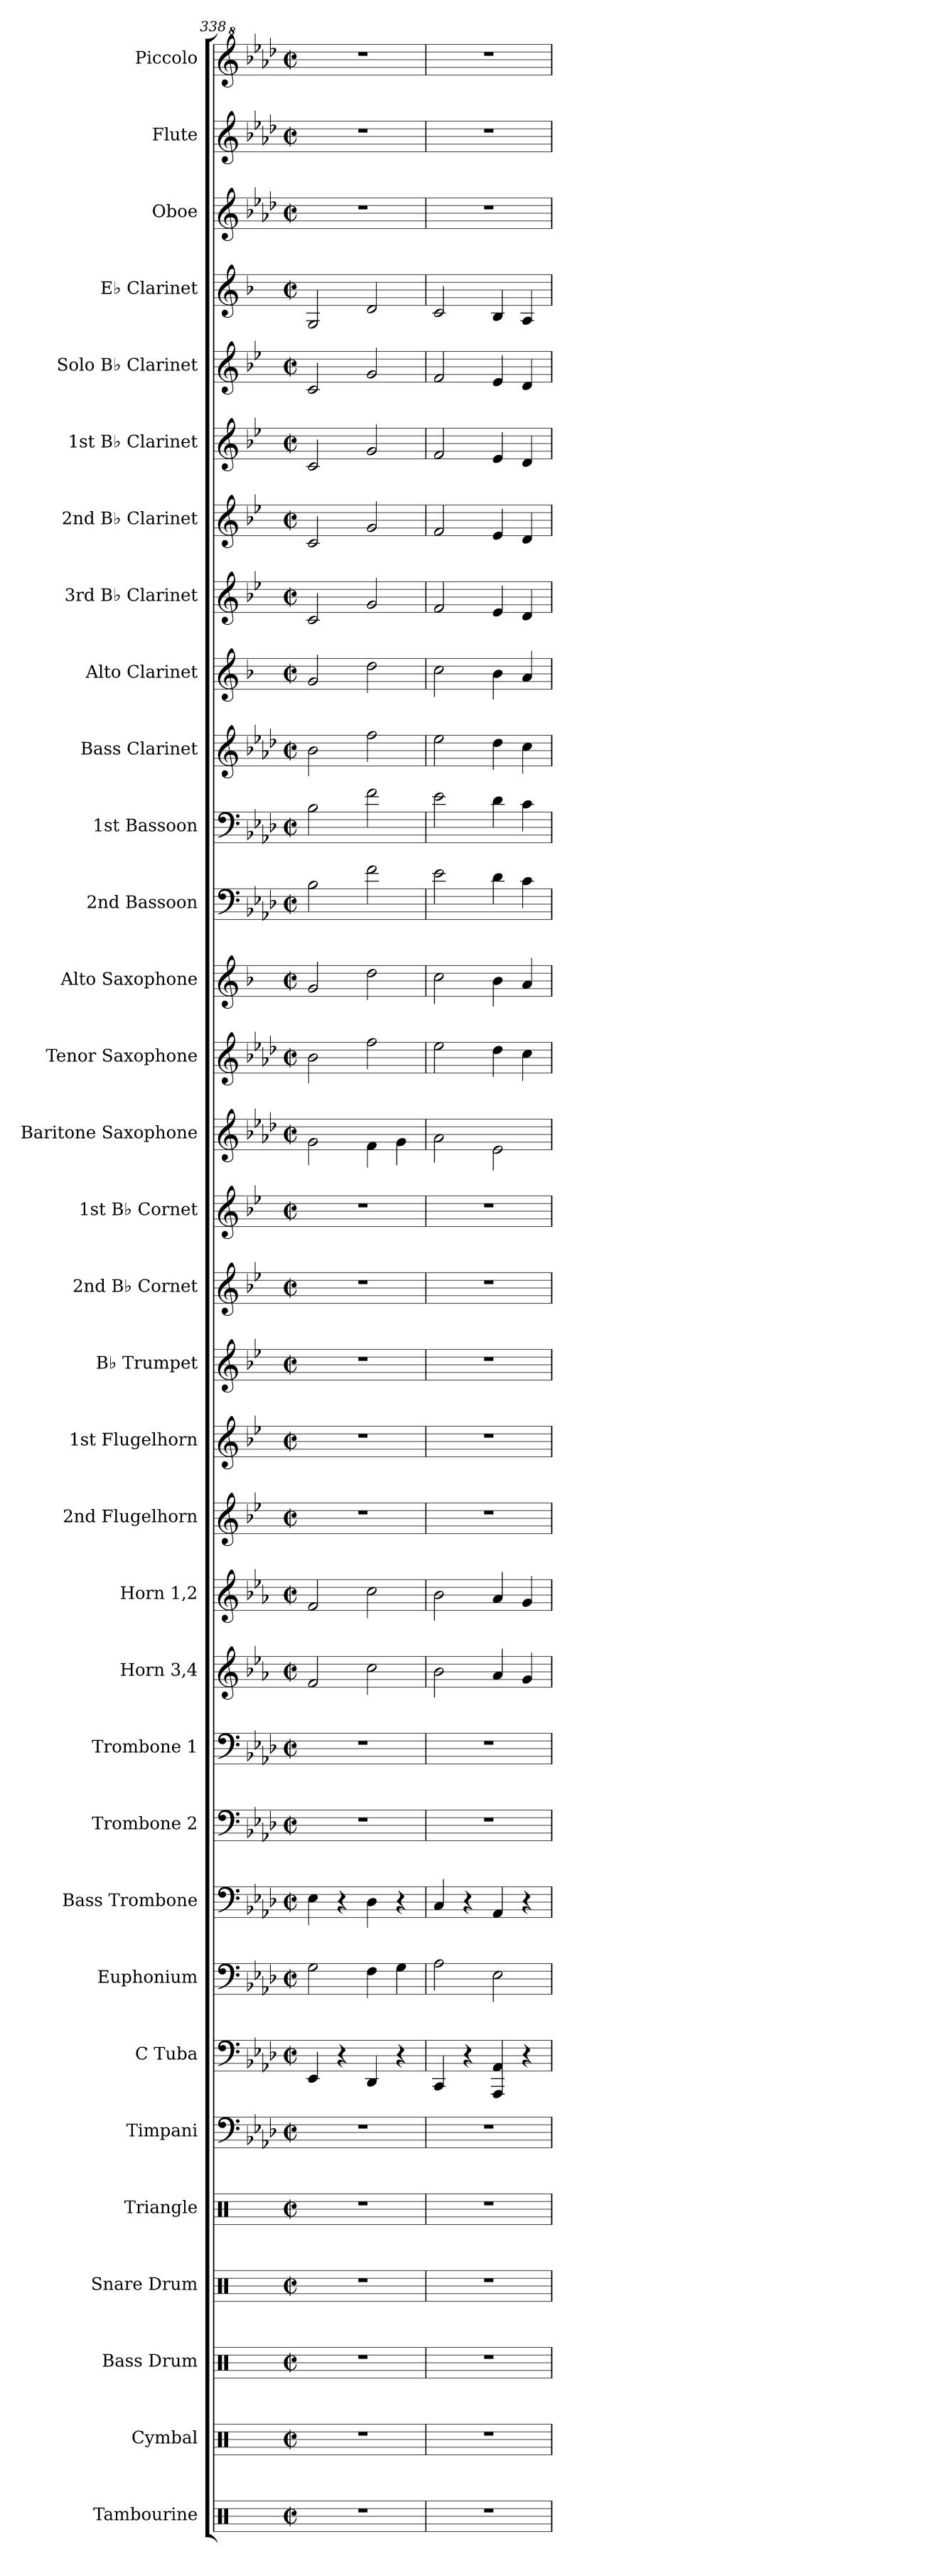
**kern	**kern	**kern	**kern	**kern	**kern	**kern	**kern	**kern	**kern	**kern	**kern	**kern	**kern	**kern	**kern	**kern	**kern	**kern	**kern	**kern	**kern	**kern	**kern	**kern	**kern	**kern	**kern	**kern	**kern	**kern	**kern	**kern
*part33	*part32	*part31	*part30	*part29	*part28	*part27	*part26	*part25	*part24	*part23	*part22	*part21	*part20	*part19	*part18	*part17	*part16	*part15	*part14	*part13	*part12	*part11	*part10	*part9	*part8	*part7	*part6	*part5	*part4	*part3	*part2	*part1
*staff33	*staff32	*staff31	*staff30	*staff29	*staff28	*staff27	*staff26	*staff25	*staff24	*staff23	*staff22	*staff21	*staff20	*staff19	*staff18	*staff17	*staff16	*staff15	*staff14	*staff13	*staff12	*staff11	*staff10	*staff9	*staff8	*staff7	*staff6	*staff5	*staff4	*staff3	*staff2	*staff1
*I"Tambourine	*I"Cymbal	*I"Bass Drum	*I"Snare Drum	*I"Triangle	*I"Timpani	*I"C Tuba	*I"Euphonium	*I"Bass Trombone	*I"Trombone 2	*I"Trombone 1	*I"Horn 3,4	*I"Horn 1,2	*I"2nd Flugelhorn	*I"1st Flugelhorn	*I"B♭ Trumpet	*I"2nd B♭ Cornet	*I"1st B♭ Cornet	*I"Baritone Saxophone	*I"Tenor Saxophone	*I"Alto Saxophone	*I"2nd Bassoon	*I"1st Bassoon	*I"Bass Clarinet	*I"Alto Clarinet	*I"3rd B♭ Clarinet	*I"2nd B♭ Clarinet	*I"1st B♭ Clarinet	*I"Solo B♭ Clarinet	*I"E♭ Clarinet	*I"Oboe	*I"Flute	*I"Piccolo
*I'Tamb.	*I'Cym.	*I'B. Dr.	*I'Sn. Dr.	*I'Trgl.	*I'Timp.	*I'C Tu.	*I'Eu.	*I'B. Trb.	*I'Trb. 2	*I'Trb. 1	*I'Hn. 3,4	*I'Hn. 1,2	*I'2nd Flghn.	*I'1st Flghn.	*I'B♭ Tpt.	*I'2nd B♭ Cnt.	*I'1st B♭ Cnt.	*I'Bar. Sax.	*I'T. Sax.	*I'A. Sax.	*I'2nd Bsn.	*I'1st Bsn.	*I'B. Cl.	*I'A. Cl.	*I'3rd B♭ Cl.	*I'2nd B♭ Cl.	*I'1st B♭ Cl.	*I'Solo B♭ Cl.	*I'E♭ Cl.	*I'Ob.	*I'Fl.	*I'Picc.
*clefX	*clefX	*clefX	*clefX	*clefX	*clefF4	*clefF4	*clefF4	*clefF4	*clefF4	*clefF4	*clefG2	*clefG2	*clefG2	*clefG2	*clefG2	*clefG2	*clefG2	*clefG2	*clefG2	*clefG2	*clefF4	*clefF4	*clefG2	*clefG2	*clefG2	*clefG2	*clefG2	*clefG2	*clefG2	*clefG2	*clefG2	*clefG^2
*	*	*	*	*	*	*	*	*	*	*	*ITrd4c7	*ITrd4c7	*ITrd1c2	*ITrd1c2	*ITrd1c2	*ITrd1c2	*ITrd1c2	*ITrd12c21	*ITrd8c14	*ITrd5c9	*	*	*ITrd8c14	*ITrd5c9	*ITrd1c2	*ITrd1c2	*ITrd1c2	*ITrd1c2	*ITrd-2c-3	*	*	*ITrd-7c-12
*k[]	*k[]	*k[]	*k[]	*k[]	*k[b-e-a-d-]	*k[b-e-a-d-]	*k[b-e-a-d-]	*k[b-e-a-d-]	*k[b-e-a-d-]	*k[b-e-a-d-]	*k[b-e-a-d-]	*k[b-e-a-d-]	*k[b-e-a-d-]	*k[b-e-a-d-]	*k[b-e-a-d-]	*k[b-e-a-d-]	*k[b-e-a-d-]	*k[b-e-a-d-]	*k[b-e-a-d-]	*k[b-e-a-d-]	*k[b-e-a-d-]	*k[b-e-a-d-]	*k[b-e-a-d-]	*k[b-e-a-d-]	*k[b-e-a-d-]	*k[b-e-a-d-]	*k[b-e-a-d-]	*k[b-e-a-d-]	*k[b-e-a-d-]	*k[b-e-a-d-]	*k[b-e-a-d-]	*k[b-e-a-d-]
*C:	*C:	*C:	*C:	*C:	*A-:	*A-:	*A-:	*A-:	*A-:	*A-:	*A-:	*A-:	*A-:	*A-:	*A-:	*A-:	*A-:	*A-:	*A-:	*A-:	*A-:	*A-:	*A-:	*A-:	*A-:	*A-:	*A-:	*A-:	*A-:	*A-:	*A-:	*A-:
*M2/2	*M2/2	*M2/2	*M2/2	*M2/2	*M2/2	*M2/2	*M2/2	*M2/2	*M2/2	*M2/2	*M2/2	*M2/2	*M2/2	*M2/2	*M2/2	*M2/2	*M2/2	*M2/2	*M2/2	*M2/2	*M2/2	*M2/2	*M2/2	*M2/2	*M2/2	*M2/2	*M2/2	*M2/2	*M2/2	*M2/2	*M2/2	*M2/2
*met(c|)	*met(c|)	*met(c|)	*met(c|)	*met(c|)	*met(c|)	*met(c|)	*met(c|)	*met(c|)	*met(c|)	*met(c|)	*met(c|)	*met(c|)	*met(c|)	*met(c|)	*met(c|)	*met(c|)	*met(c|)	*met(c|)	*met(c|)	*met(c|)	*met(c|)	*met(c|)	*met(c|)	*met(c|)	*met(c|)	*met(c|)	*met(c|)	*met(c|)	*met(c|)	*met(c|)	*met(c|)	*met(c|)
=338	=338	=338	=338	=338	=338	=338	=338	=338	=338	=338	=338	=338	=338	=338	=338	=338	=338	=338	=338	=338	=338	=338	=338	=338	=338	=338	=338	=338	=338	=338	=338	=338
1r	1r	1r	1r	1r	1r	4EE-/	2G\	4E-\	1r	1r	2B-/	2B-/	1r	1r	1r	1r	1r	2G\	2B-\	2B-/	2B-\	2B-\	2B-\	2B-/	2B-/	2B-/	2B-/	2B-/	2B-/	1r	1r	1r
.	.	.	.	.	.	4r	.	4r	.	.	.	.	.	.	.	.	.	.	.	.	.	.	.	.	.	.	.	.	.	.	.	.
.	.	.	.	.	.	4DD-/	4F\	4D-\	.	.	2f\	2f\	.	.	.	.	.	4F\	2f\	2f\	2f\	2f\	2f\	2f\	2f/	2f/	2f/	2f/	2f/	.	.	.
.	.	.	.	.	.	4r	4G\	4r	.	.	.	.	.	.	.	.	.	4G\	.	.	.	.	.	.	.	.	.	.	.	.	.	.
=339	=339	=339	=339	=339	=339	=339	=339	=339	=339	=339	=339	=339	=339	=339	=339	=339	=339	=339	=339	=339	=339	=339	=339	=339	=339	=339	=339	=339	=339	=339	=339	=339
1r	1r	1r	1r	1r	1r	4CC/	2A-\	4C/	1r	1r	2e-\	2e-\	1r	1r	1r	1r	1r	2A-\	2e-\	2e-\	2e-\	2e-\	2e-\	2e-\	2e-/	2e-/	2e-/	2e-/	2e-/	1r	1r	1r
.	.	.	.	.	.	4r	.	4r	.	.	.	.	.	.	.	.	.	.	.	.	.	.	.	.	.	.	.	.	.	.	.	.
.	.	.	.	.	.	4AAA-/ 4AA-/	2E-\	4AA-/	.	.	4d-/	4d-/	.	.	.	.	.	2E-\	4d-\	4d-\	4d-\	4d-\	4d-\	4d-\	4d-/	4d-/	4d-/	4d-/	4d-/	.	.	.
.	.	.	.	.	.	4r	.	4r	.	.	4c/	4c/	.	.	.	.	.	.	4c\	4c/	4c\	4c\	4c\	4c/	4c/	4c/	4c/	4c/	4c/	.	.	.
=	=	=	=	=	=	=	=	=	=	=	=	=	=	=	=	=	=	=	=	=	=	=	=	=	=	=	=	=	=	=	=	=
*-	*-	*-	*-	*-	*-	*-	*-	*-	*-	*-	*-	*-	*-	*-	*-	*-	*-	*-	*-	*-	*-	*-	*-	*-	*-	*-	*-	*-	*-	*-	*-	*-
